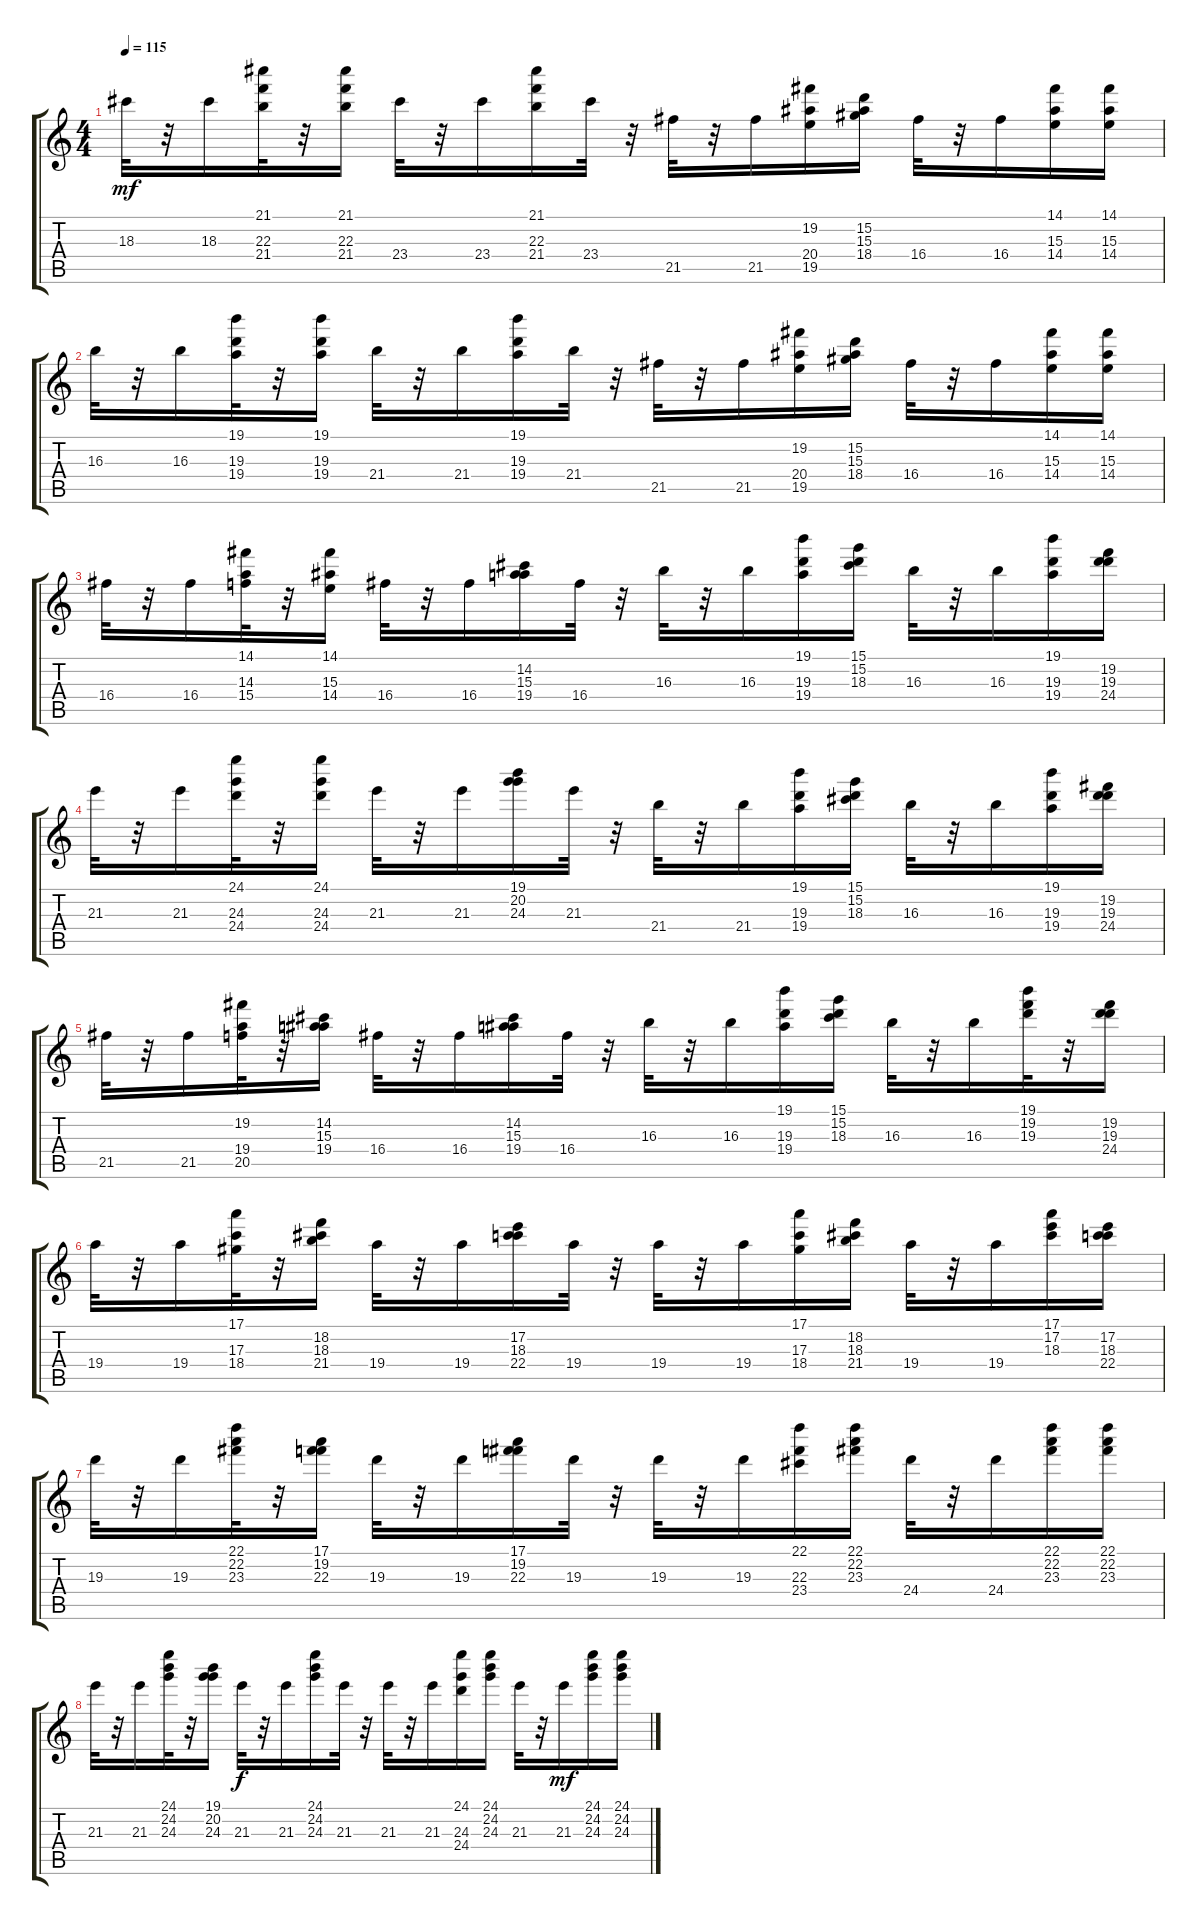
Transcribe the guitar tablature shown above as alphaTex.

\track "" {instrument electricguitarmuted}
\staff {score tabs}
\tuning (E4 B3 G3 D3 A2 E2) {hide}
\ts (4 4)
\tempo 115
\clef g2
\ks c
18.3.32{dy mf} r.32 18.3.16 (21.1 22.3 21.4).32 r.32 (21.1 22.3 21.4).16 23.4.32 r.32 23.4.16 (21.1 22.3 21.4).16 23.4.32 r.32 21.5.32 r.32 21.5.16 (19.2 20.4 19.5).16 (15.2 15.3 18.4).16 16.4.32 r.32 16.4.16 (14.1 15.3 14.4).16 (14.1 15.3 14.4).16 |
16.3.32 r.32 16.3.16 (19.1 19.3 19.4).32 r.32 (19.1 19.3 19.4).16 21.4.32 r.32 21.4.16 (19.1 19.3 19.4).16 21.4.32 r.32 21.5.32 r.32 21.5.16 (19.2 20.4 19.5).16 (15.2 15.3 18.4).16 16.4.32 r.32 16.4.16 (14.1 15.3 14.4).16 (14.1 15.3 14.4).16 |
16.4.32 r.32 16.4.16 (14.1 14.3 15.4).32 r.32 (14.1 15.3 14.4).16 16.4.32 r.32 16.4.16 (14.2 15.3 19.4).16 16.4.32 r.32 16.3.32 r.32 16.3.16 (19.1 19.3 19.4).16 (15.1 15.2 18.3).16 16.3.32 r.32 16.3.16 (19.1 19.3 19.4).16 (19.2 19.3 24.4).16 |
21.3.32 r.32 21.3.16 (24.1 24.3 24.4).32 r.32 (24.1 24.3 24.4).16 21.3.32 r.32 21.3.16 (19.1 20.2 24.3).16 21.3.32 r.32 21.4.32 r.32 21.4.16 (19.1 19.3 19.4).16 (15.1 15.2 18.3).16 16.3.32 r.32 16.3.16 (19.1 19.3 19.4).16 (19.2 19.3 24.4).16 |
21.5.32 r.32 21.5.16 (19.2 19.4 20.5).32 r.32 (14.2 15.3 19.4).16 16.4.32 r.32 16.4.16 (14.2 15.3 19.4).16 16.4.32 r.32 16.3.32 r.32 16.3.16 (19.1 19.3 19.4).16 (15.1 15.2 18.3).16 16.3.32 r.32 16.3.16 (19.1 19.2 19.3).32 r.32 (19.2 19.3 24.4).16 |
19.4.32 r.32 19.4.16 (17.1 17.3 18.4).32 r.32 (18.2 18.3 21.4).16 19.4.32 r.32 19.4.16 (17.2 18.3 22.4).16 19.4.32 r.32 19.4.32 r.32 19.4.16 (17.1 17.3 18.4).16 (18.2 18.3 21.4).16 19.4.32 r.32 19.4.16 (17.1 17.2 18.3).16 (17.2 18.3 22.4).16 |
19.3.32 r.32 19.3.16 (22.1 22.2 23.3).32 r.32 (17.1 19.2 22.3).16 19.3.32 r.32 19.3.16 (17.1 19.2 22.3).16 19.3.32 r.32 19.3.32 r.32 19.3.16 (22.1 22.3 23.4).16 (22.1 22.2 23.3).16 24.4.32 r.32 24.4.16 (22.1 22.2 23.3).16 (22.1 22.2 23.3).16 |
21.3.32 r.32 21.3.16 (24.1 24.2 24.3).32 r.32 (19.1 20.2 24.3).16 21.3.32{dy f} r.32 21.3.16 (24.1 24.2 24.3).16 21.3.32 r.32 21.3.32 r.32 21.3.16 (24.1 24.3 24.4).16 (24.1 24.2 24.3).16 21.3.32 r.32 21.3.16{dy mf} (24.1 24.2 24.3).16 (24.1 24.2 24.3).16
